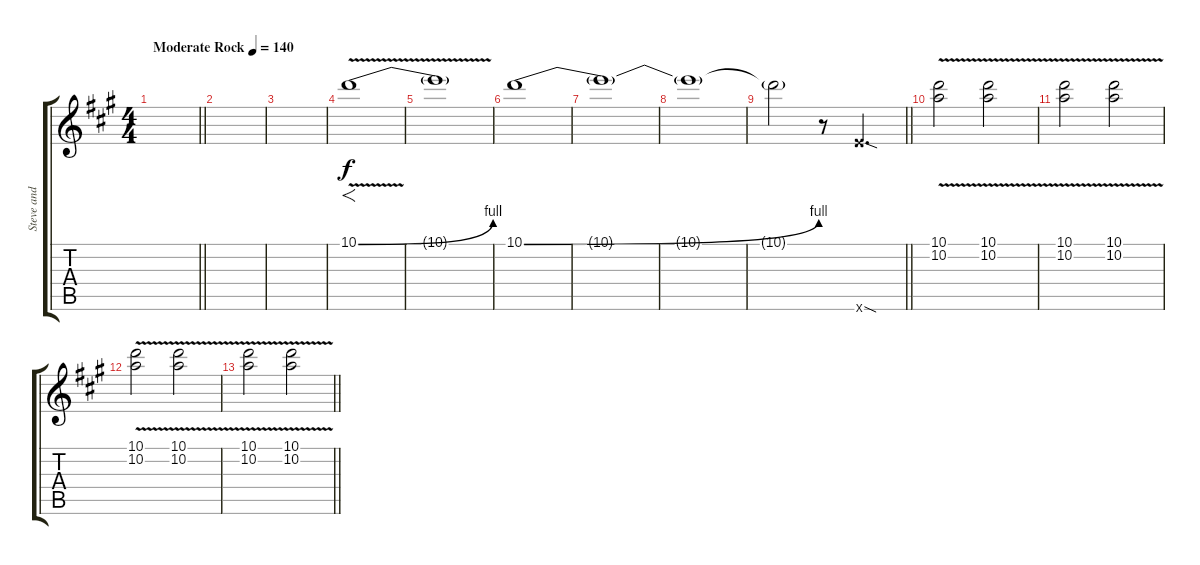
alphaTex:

\track ("Steve and Phil" "Steve and ") {instrument distortionguitar}
\staff {score tabs}
\tuning (E4 B3 G3 D3 A2 E2) {hide}
\ts (4 4)
\tempo (140 "Moderate Rock")
\clef g2
\barLineRight lightlight
\ks a
|
|
|
10.1{be (bend 0 0 60 4) v}.1{f} |
10.1{t}.1 |
10.1{be (bend 0 0 60 4)}.1 |
10.1{t}.1 |
10.1{t}.1 |
\barLineRight lightlight
10.1{t}.2 r.8 12.6{sod x}.4{d} |
(10.1{v} 10.2{v}).2 (10.1{v} 10.2).2 |
(10.1{v} 10.2{v}).2 (10.1{v} 10.2).2 |
(10.1{v} 10.2{v}).2 (10.1{v} 10.2).2 |
\barLineRight lightlight
(10.1{v} 10.2{v}).2 (10.1{v} 10.2).2
